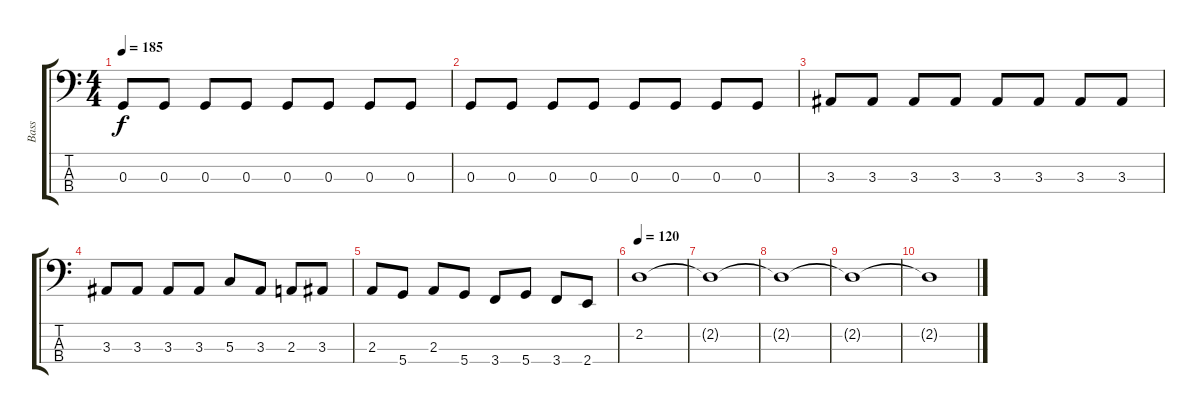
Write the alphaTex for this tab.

\track ("Bass" "Bass") {instrument electricbasspick}
\staff {score tabs}
\tuning (F2 C2 G1 D1) {hide}
\ts (4 4)
\tempo 185
\clef f4
\ks c
0.3.8{dy f} 0.3.8 0.3.8 0.3.8 0.3.8 0.3.8 0.3.8 0.3.8 |
0.3.8 0.3.8 0.3.8 0.3.8 0.3.8 0.3.8 0.3.8 0.3.8 |
3.3.8 3.3.8 3.3.8 3.3.8 3.3.8 3.3.8 3.3.8 3.3.8 |
3.3.8 3.3.8 3.3.8 3.3.8 5.3.8 3.3.8 2.3.8 3.3.8 |
2.3.8 5.4.8 2.3.8 5.4.8 3.4.8 5.4.8 3.4.8 2.4.8 |
\tempo 120
2.2.1 |
2.2{t}.1 |
2.2{t}.1 |
2.2{t}.1 |
2.2{t}.1
